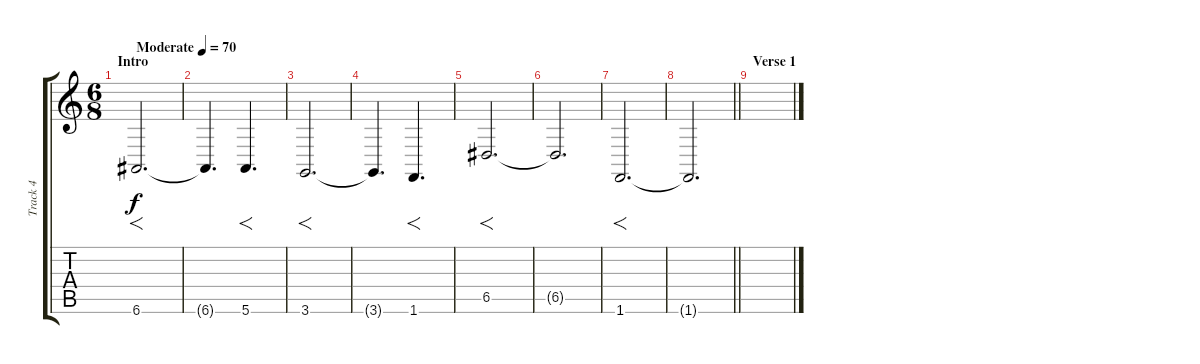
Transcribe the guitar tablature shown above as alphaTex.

\track ("Track 4" "Track 4") {instrument stringensemble1}
\staff {score tabs}
\tuning (E4 B3 G3 D3 A2 E2) {hide}
\ts (6 8)
\section ("" "Intro")
\tempo (70 "Moderate")
\clef g2
\ks c
6.6.2{f d dy f instrument stringensemble1} |
6.6{t}.4{d} 5.6.4{f d} |
3.6.2{f d} |
3.6{t}.4{d} 1.6.4{f d} |
6.5.2{f d} |
6.5{t}.2{d} |
1.6.2{f d} |
\barLineRight lightlight
1.6{t}.2{d} |
\section ("" "Verse 1")
